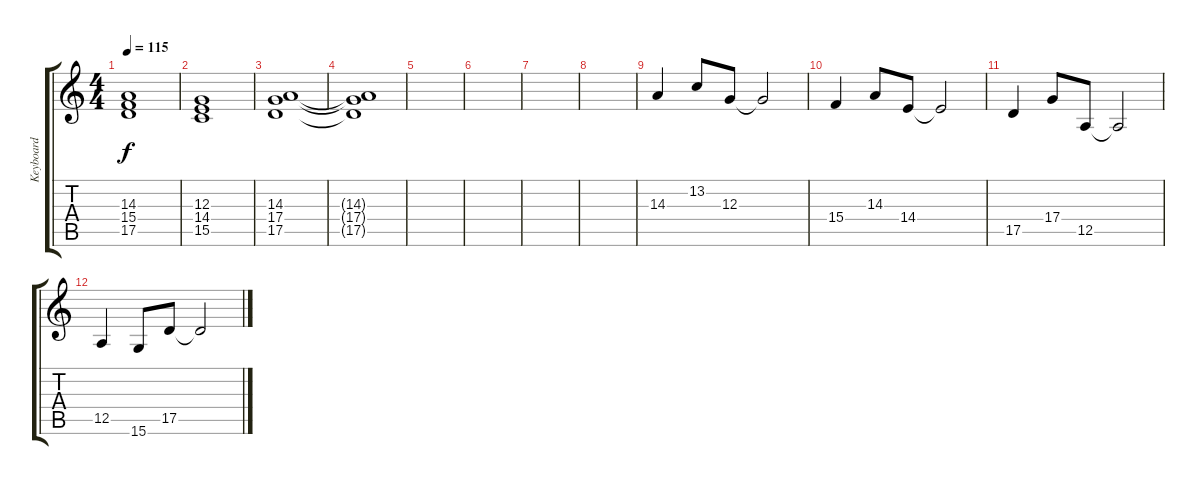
\track ("Keyboard" "Keyboard") {instrument drawbarorgan}
\staff {score tabs}
\tuning (E4 B3 G3 D3 A2 E2) {hide}
\ts (4 4)
\tempo 115
\clef g2
\ks c
(14.3 15.4 17.5).1{dy f} |
(12.3 14.4 15.5).1 |
(14.3 17.4 17.5).1 |
(14.3{t} 17.4{t} 17.5{t}).1 |
|
|
|
|
14.3.4{instrument drawbarorgan} 13.2.8 12.3.8 12.3{t}.2 |
15.4.4 14.3.8 14.4.8 14.4{t}.2 |
17.5.4 17.4.8 12.5.8 12.5{t}.2 |
12.5.4 15.6.8 17.5.8 17.5{t}.2
